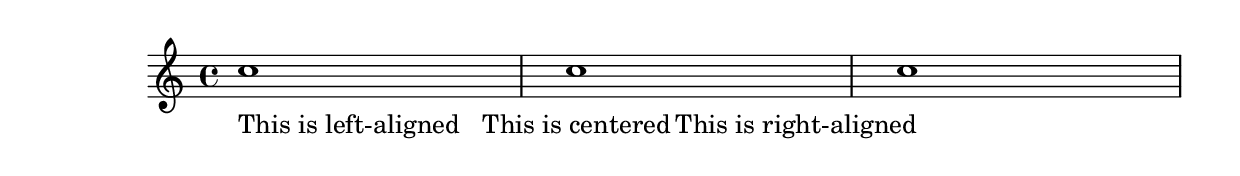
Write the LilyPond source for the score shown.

%% Do not edit this file; it is automatically
%% generated from LSR http://lsr.dsi.unimi.it
%% This file is in the public domain.
\version "2.13.39"

\header {
  lsrtags = "text, vocal-music"

%% Translation of GIT committish: 5160eccb26cee0bfd802d844233e4a8d795a1e94
  texidoces = "
La alineación horizontal de la letra se puede ajustar sobreescribiendo
la propiedad @code{self-alignment-X} del objeto @code{LyricText}.
@code{#-1} es izquierda, @code{#0} es centrado y @code{#1} es derecha;
sin embargo, puede usar también @code{#LEFT}, @code{#CENTER} y
@code{#RIGHT}.

"
  doctitlees = "Alineación de la letra"

  texidoc = "
Horizontal alignment for lyrics cam be set by overriding the
@code{self-alignment-X} property of the @code{LyricText} object.
@code{#-1} is left, @code{#0} is center and @code{#1} is right;
however, you can use @code{#LEFT}, @code{#CENTER} and @code{#RIGHT} as
well.

"
  doctitle = "Lyrics alignment"
} % begin verbatim

\layout { ragged-right = ##f }
\relative c'' {
  c1
  c1
  c1
}
\addlyrics {
  \once \override LyricText #'self-alignment-X = #LEFT
  "This is left-aligned"
  \once \override LyricText #'self-alignment-X = #CENTER
  "This is centered"
  \once \override LyricText #'self-alignment-X = #1
  "This is right-aligned"
}

